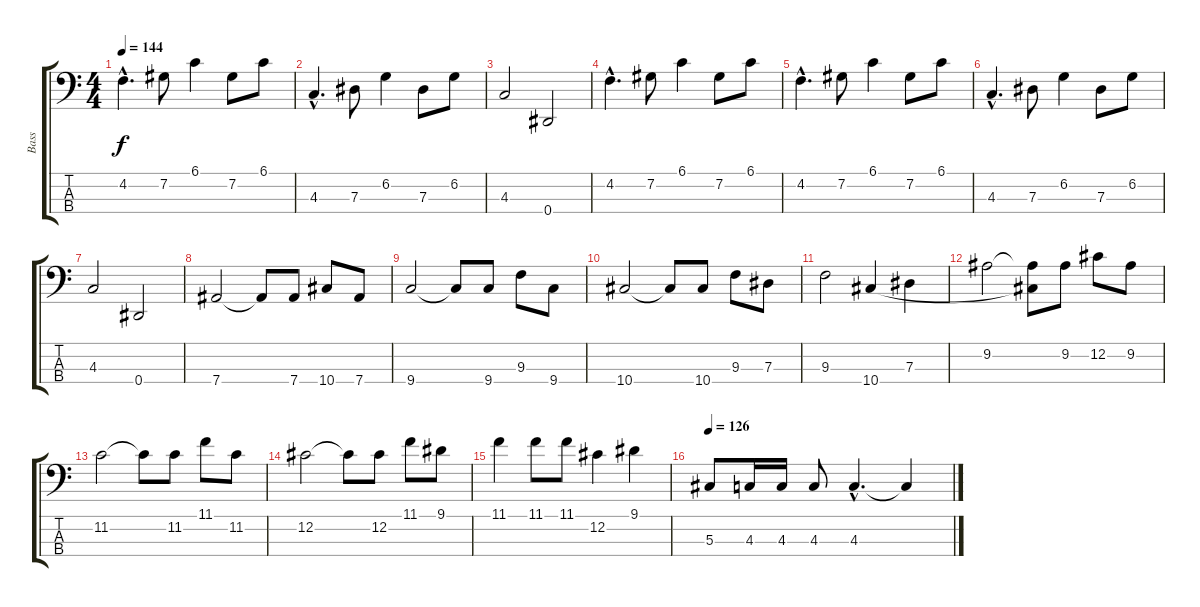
\track ("Bass" "Bass") {instrument electricbasspick}
\staff {score tabs}
\tuning (Gb2 Db2 Ab1 Eb1) {hide}
\ts (4 4)
\tempo 144
\clef f4
\ks c
4.2{hac}.4{d dy f} 7.2.8 6.1.4 7.2.8 6.1.8 |
4.3{hac}.4{d} 7.3.8 6.2.4 7.3.8 6.2.8 |
4.3.2 0.4.2 |
4.2{hac}.4{d} 7.2.8 6.1.4 7.2.8 6.1.8 |
4.2{hac}.4{d} 7.2.8 6.1.4 7.2.8 6.1.8 |
4.3{hac}.4{d} 7.3.8 6.2.4 7.3.8 6.2.8 |
4.3.2 0.4.2 |
7.4.2 7.4{t}.8 7.4.8 10.4.8 7.4.8 |
9.4.2 9.4{t}.8 9.4.8 9.3.8 9.4.8 |
10.4.2 10.4{t}.8 10.4.8 9.3.8 7.3.8 |
9.3.2 10.4.4 7.3.4 |
9.2.2 (9.2{t} 10.4{t}).8 9.2.8 12.2.8 9.2.8 |
11.2.2 11.2{t}.8 11.2.8 11.1.8 11.2.8 |
12.2.2 12.2{t}.8 12.2.8 11.1.8 9.1.8 |
11.1.4 11.1.8 11.1.8 12.2.4 9.1.4 |
\tempo 126
5.3.8 4.3.16 4.3.16 4.3.8 4.3{hac}.4{d} 4.3{t}.4
